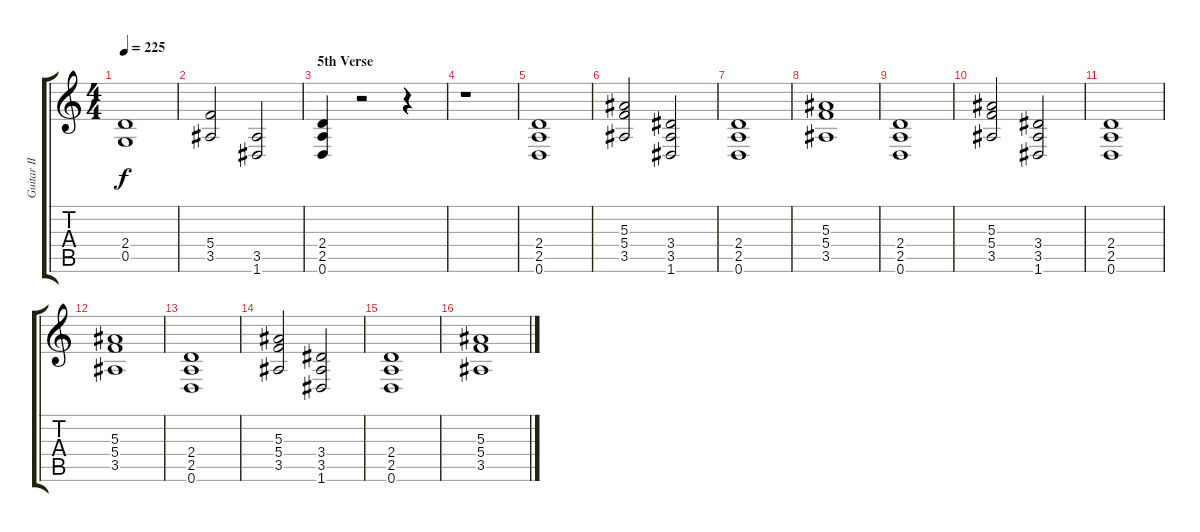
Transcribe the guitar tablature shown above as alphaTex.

\track ("Guitar II" "Guitar II") {instrument distortionguitar}
\staff {score tabs}
\tuning (D4 A3 F3 C3 G2 D2) {hide}
\ts (4 4)
\tempo 225
\clef g2
\ks c
(2.4 0.5).1{dy f} |
(5.4 3.5).2 (3.5 1.6).2 |
\section ("" "5th Verse")
(2.4 2.5 0.6).4 r.2 r.4 |
r.1 |
(2.4 2.5 0.6).1 |
(5.3 5.4 3.5).2 (3.4 3.5 1.6).2 |
(2.4 2.5 0.6).1 |
(5.3 5.4 3.5).1 |
(2.4 2.5 0.6).1 |
(5.3 5.4 3.5).2 (3.4 3.5 1.6).2 |
(2.4 2.5 0.6).1 |
(5.3 5.4 3.5).1 |
(2.4 2.5 0.6).1 |
(5.3 5.4 3.5).2 (3.4 3.5 1.6).2 |
(2.4 2.5 0.6).1 |
(5.3 5.4 3.5).1
